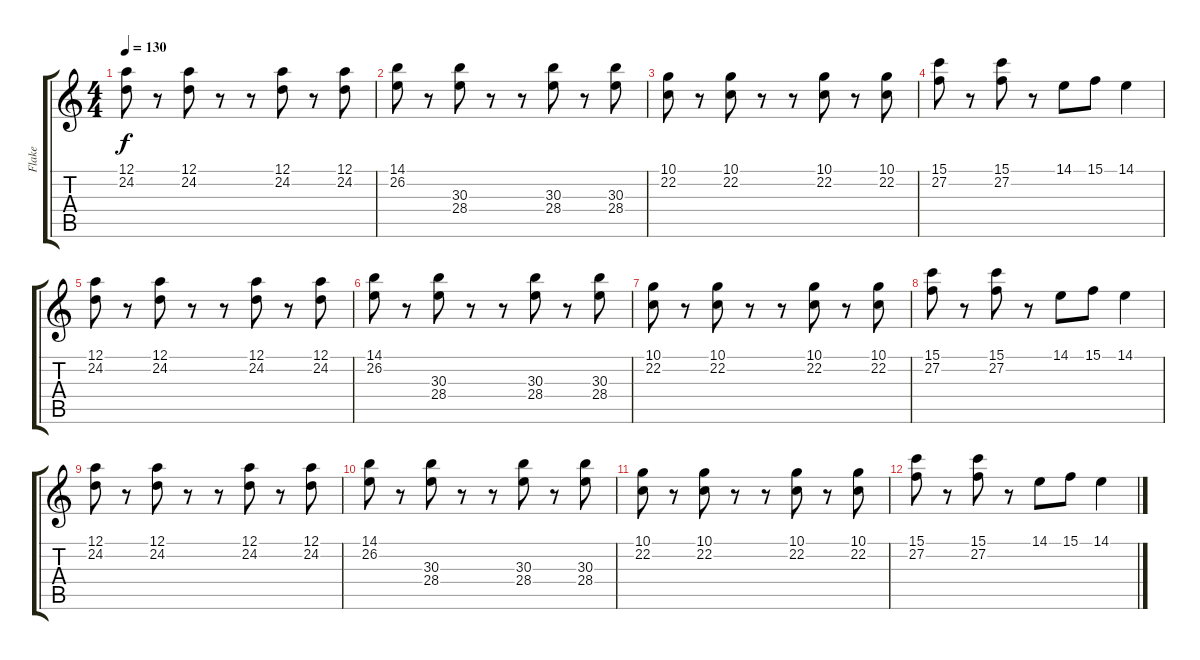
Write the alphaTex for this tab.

\track ("Flake" "Flake") {instrument pad1newage}
\staff {score tabs}
\tuning (D4 A3 F3 C3 G2 C2) {hide}
\ts (4 4)
\tempo 130
\clef g2
\ks c
(12.1 24.2).8{dy f} r.8 (12.1 24.2).8 r.8 r.8 (12.1 24.2).8 r.8 (12.1 24.2).8 |
(14.1 26.2).8 r.8 (30.3 28.4).8 r.8 r.8 (30.3 28.4).8 r.8 (30.3 28.4).8 |
(10.1 22.2).8 r.8 (10.1 22.2).8 r.8 r.8 (10.1 22.2).8 r.8 (10.1 22.2).8 |
(15.1 27.2).8 r.8 (15.1 27.2).8 r.8 14.1.8 15.1.8 14.1.4 |
(12.1 24.2).8 r.8 (12.1 24.2).8 r.8 r.8 (12.1 24.2).8 r.8 (12.1 24.2).8 |
(14.1 26.2).8 r.8 (30.3 28.4).8 r.8 r.8 (30.3 28.4).8 r.8 (30.3 28.4).8 |
(10.1 22.2).8 r.8 (10.1 22.2).8 r.8 r.8 (10.1 22.2).8 r.8 (10.1 22.2).8 |
(15.1 27.2).8 r.8 (15.1 27.2).8 r.8 14.1.8 15.1.8 14.1.4 |
(12.1 24.2).8 r.8 (12.1 24.2).8 r.8 r.8 (12.1 24.2).8 r.8 (12.1 24.2).8 |
(14.1 26.2).8 r.8 (30.3 28.4).8 r.8 r.8 (30.3 28.4).8 r.8 (30.3 28.4).8 |
(10.1 22.2).8 r.8 (10.1 22.2).8 r.8 r.8 (10.1 22.2).8 r.8 (10.1 22.2).8 |
(15.1 27.2).8 r.8 (15.1 27.2).8 r.8 14.1.8 15.1.8 14.1.4
